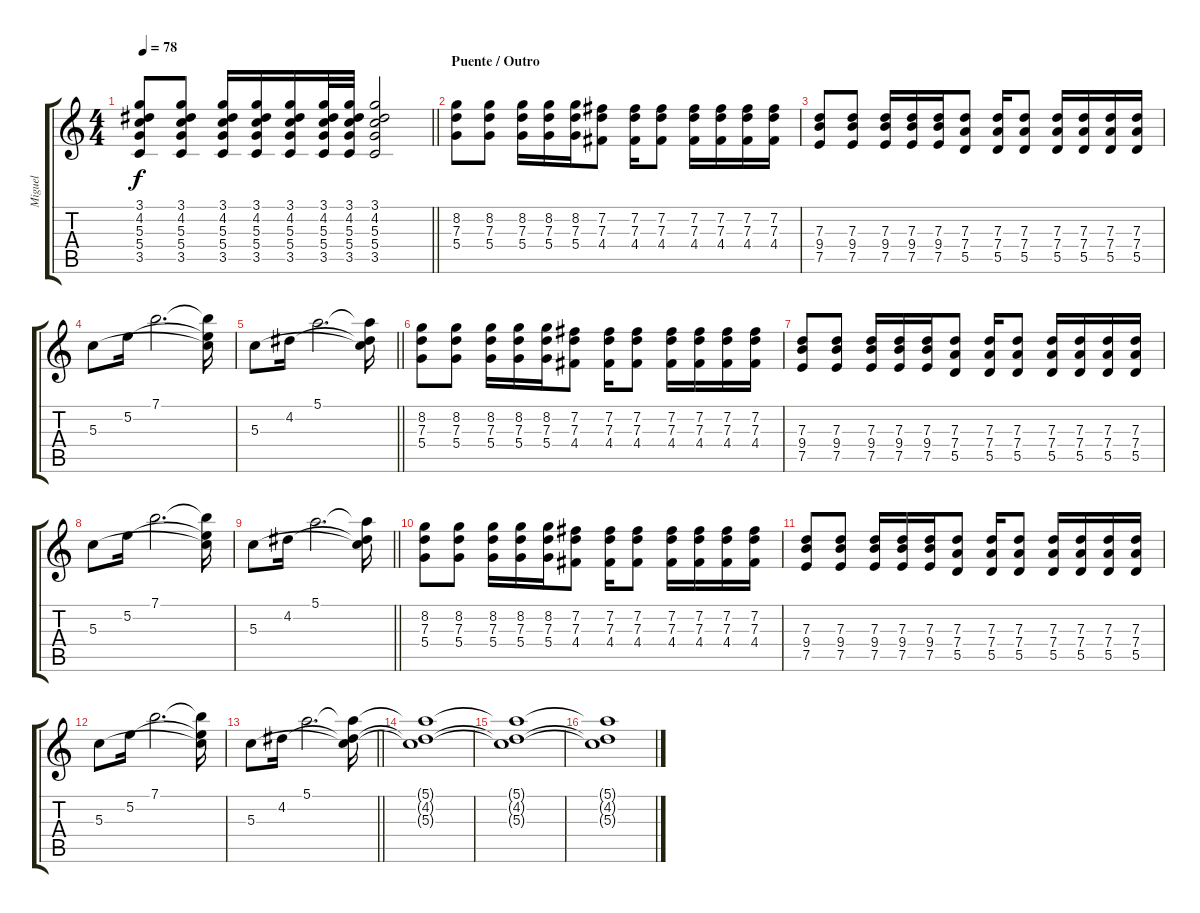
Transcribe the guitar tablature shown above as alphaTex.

\track ("Miguel" "Miguel") {instrument acousticguitarsteel}
\staff {score tabs}
\tuning (E4 B3 G3 D3 A2 E2) {hide}
\ts (4 4)
\tempo 78
\clef g2
\barLineRight lightlight
\ks c
(3.1 4.2 5.3 5.4 3.5).8{dy f} (3.1 4.2 5.3 5.4 3.5).8 (3.1 4.2 5.3 5.4 3.5).16 (3.1 4.2 5.3 5.4 3.5).16 (3.1 4.2 5.3 5.4 3.5).16 (3.1 4.2 5.3 5.4 3.5).32 (3.1 4.2 5.3 5.4 3.5).32 (3.1 4.2 5.3 5.4 3.5).2 |
\section ("" "Puente / Outro")
(8.2 7.3 5.4).8 (8.2 7.3 5.4).8 (8.2 7.3 5.4).16 (8.2 7.3 5.4).16 (8.2 7.3 5.4).16 (7.2 7.3 4.4).8 (7.2 7.3 4.4).16 (7.2 7.3 4.4).8 (7.2 7.3 4.4).16 (7.2 7.3 4.4).16 (7.2 7.3 4.4).16 (7.2 7.3 4.4).16 |
(7.3 9.4 7.5).8 (7.3 9.4 7.5).8 (7.3 9.4 7.5).16 (7.3 9.4 7.5).16 (7.3 9.4 7.5).16 (7.3 7.4 5.5).8 (7.3 7.4 5.5).16 (7.3 7.4 5.5).8 (7.3 7.4 5.5).16 (7.3 7.4 5.5).16 (7.3 7.4 5.5).16 (7.3 7.4 5.5).16 |
5.3.8 5.2.16 7.1.2{d} (7.1{t} 5.2{t} 5.3{t}).16 |
\barLineRight lightlight
5.3.8 4.2.16 5.1.2{d} (5.1{t} 4.2{t} 5.3{t}).16 |
(8.2 7.3 5.4).8 (8.2 7.3 5.4).8 (8.2 7.3 5.4).16 (8.2 7.3 5.4).16 (8.2 7.3 5.4).16 (7.2 7.3 4.4).8 (7.2 7.3 4.4).16 (7.2 7.3 4.4).8 (7.2 7.3 4.4).16 (7.2 7.3 4.4).16 (7.2 7.3 4.4).16 (7.2 7.3 4.4).16 |
(7.3 9.4 7.5).8 (7.3 9.4 7.5).8 (7.3 9.4 7.5).16 (7.3 9.4 7.5).16 (7.3 9.4 7.5).16 (7.3 7.4 5.5).8 (7.3 7.4 5.5).16 (7.3 7.4 5.5).8 (7.3 7.4 5.5).16 (7.3 7.4 5.5).16 (7.3 7.4 5.5).16 (7.3 7.4 5.5).16 |
5.3.8 5.2.16 7.1.2{d} (7.1{t} 5.2{t} 5.3{t}).16 |
\barLineRight lightlight
5.3.8 4.2.16 5.1.2{d} (5.1{t} 4.2{t} 5.3{t}).16 |
(8.2 7.3 5.4).8 (8.2 7.3 5.4).8 (8.2 7.3 5.4).16 (8.2 7.3 5.4).16 (8.2 7.3 5.4).16 (7.2 7.3 4.4).8 (7.2 7.3 4.4).16 (7.2 7.3 4.4).8 (7.2 7.3 4.4).16 (7.2 7.3 4.4).16 (7.2 7.3 4.4).16 (7.2 7.3 4.4).16 |
(7.3 9.4 7.5).8 (7.3 9.4 7.5).8 (7.3 9.4 7.5).16 (7.3 9.4 7.5).16 (7.3 9.4 7.5).16 (7.3 7.4 5.5).8 (7.3 7.4 5.5).16 (7.3 7.4 5.5).8 (7.3 7.4 5.5).16 (7.3 7.4 5.5).16 (7.3 7.4 5.5).16 (7.3 7.4 5.5).16 |
5.3.8 5.2.16 7.1.2{d} (7.1{t} 5.2{t} 5.3{t}).16 |
\barLineRight lightlight
5.3.8 4.2.16 5.1.2{d volume 0} (5.1{t} 4.2{t} 5.3{t}).16 |
(5.1{t} 4.2{t} 5.3{t}).1 |
(5.1{t} 4.2{t} 5.3{t}).1 |
(5.1{t} 4.2{t} 5.3{t}).1
